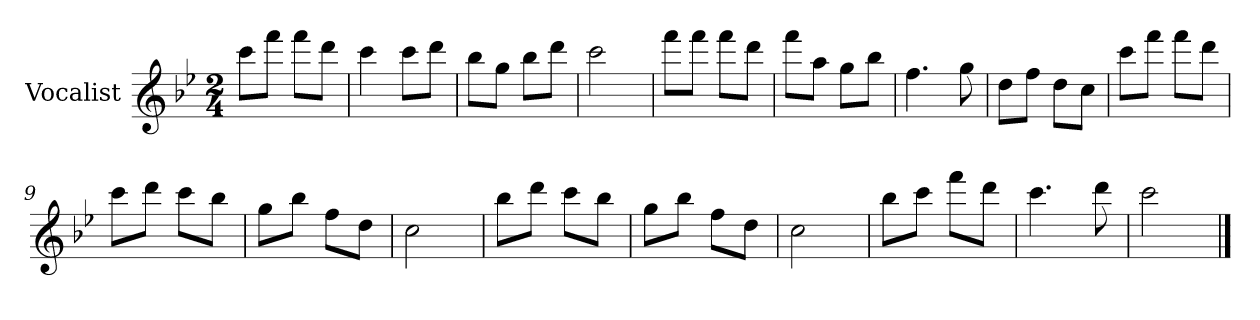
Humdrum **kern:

**kern
*part1
*staff1
*I"Vocalist
*k[b-e-]
*B-:
*M2/4
=
8cccL
8fffJ
8fffL
8dddJ
=1
4ccc
8cccL
8dddJ
=2
8bb-L
8ggJ
8bb-L
8dddJ
=3
2ccc
=4
8fffL
8fffJ
8fffL
8dddJ
=5
8fffL
8aaJ
8ggL
8bb-J
=6
4.ff
8gg
=7
8ddL
8ffJ
8ddL
8ccJ
=8
8cccL
8fffJ
8fffL
8dddJ
=9
8cccL
8dddJ
8cccL
8bb-J
=10
8ggL
8bb-J
8ffL
8ddJ
=11
2cc
=12
8bb-L
8dddJ
8cccL
8bb-J
=13
8ggL
8bb-J
8ffL
8ddJ
=14
2cc
=15
8bb-L
8cccJ
8fffL
8dddJ
=16
4.ccc
8ddd
=17
2ccc
==
*-
